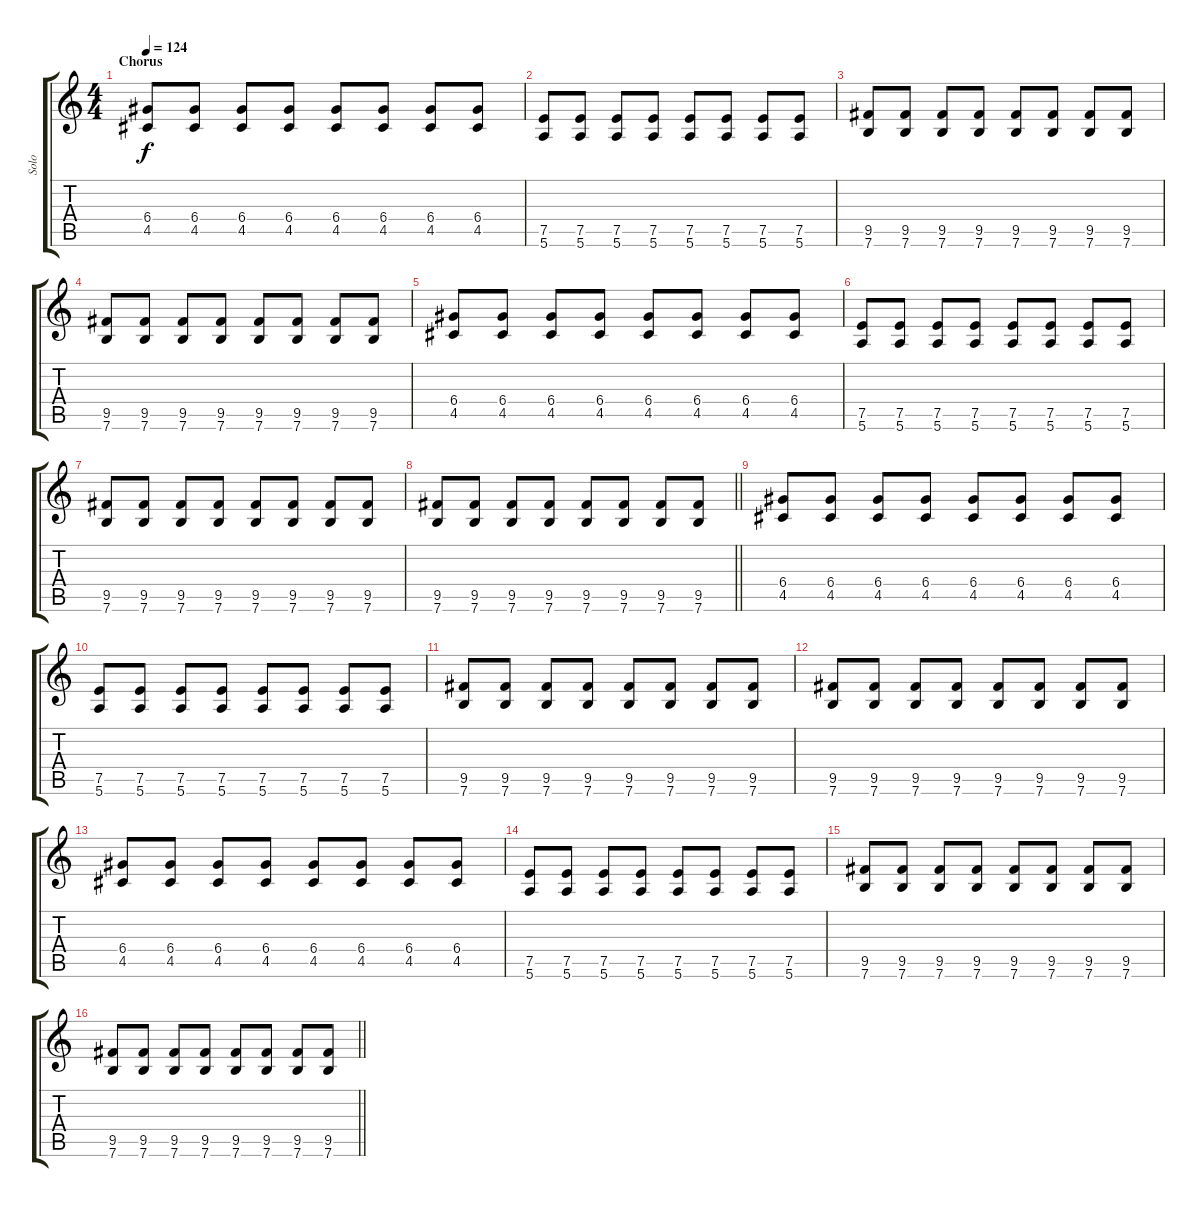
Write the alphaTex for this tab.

\track ("Solo" "Solo") {instrument electricguitarclean}
\staff {score tabs}
\tuning (E4 B3 G3 D3 A2 E2) {hide}
\ts (4 4)
\section ("" "Chorus")
\tempo 124
\clef g2
\ks c
(6.4 4.5).8{dy f instrument overdrivenguitar} (6.4 4.5).8 (6.4 4.5).8 (6.4 4.5).8 (6.4 4.5).8 (6.4 4.5).8 (6.4 4.5).8 (6.4 4.5).8 |
(7.5 5.6).8 (7.5 5.6).8 (7.5 5.6).8 (7.5 5.6).8 (7.5 5.6).8 (7.5 5.6).8 (7.5 5.6).8 (7.5 5.6).8 |
(9.5 7.6).8 (9.5 7.6).8 (9.5 7.6).8 (9.5 7.6).8 (9.5 7.6).8 (9.5 7.6).8 (9.5 7.6).8 (9.5 7.6).8 |
(9.5 7.6).8 (9.5 7.6).8 (9.5 7.6).8 (9.5 7.6).8 (9.5 7.6).8 (9.5 7.6).8 (9.5 7.6).8 (9.5 7.6).8 |
(6.4 4.5).8{instrument overdrivenguitar} (6.4 4.5).8 (6.4 4.5).8 (6.4 4.5).8 (6.4 4.5).8 (6.4 4.5).8 (6.4 4.5).8 (6.4 4.5).8 |
(7.5 5.6).8 (7.5 5.6).8 (7.5 5.6).8 (7.5 5.6).8 (7.5 5.6).8 (7.5 5.6).8 (7.5 5.6).8 (7.5 5.6).8 |
(9.5 7.6).8 (9.5 7.6).8 (9.5 7.6).8 (9.5 7.6).8 (9.5 7.6).8 (9.5 7.6).8 (9.5 7.6).8 (9.5 7.6).8 |
\barLineRight lightlight
(9.5 7.6).8 (9.5 7.6).8 (9.5 7.6).8 (9.5 7.6).8 (9.5 7.6).8 (9.5 7.6).8 (9.5 7.6).8 (9.5 7.6).8 |
(6.4 4.5).8{instrument overdrivenguitar} (6.4 4.5).8 (6.4 4.5).8 (6.4 4.5).8 (6.4 4.5).8 (6.4 4.5).8 (6.4 4.5).8 (6.4 4.5).8 |
(7.5 5.6).8 (7.5 5.6).8 (7.5 5.6).8 (7.5 5.6).8 (7.5 5.6).8 (7.5 5.6).8 (7.5 5.6).8 (7.5 5.6).8 |
(9.5 7.6).8 (9.5 7.6).8 (9.5 7.6).8 (9.5 7.6).8 (9.5 7.6).8 (9.5 7.6).8 (9.5 7.6).8 (9.5 7.6).8 |
(9.5 7.6).8 (9.5 7.6).8 (9.5 7.6).8 (9.5 7.6).8 (9.5 7.6).8 (9.5 7.6).8 (9.5 7.6).8 (9.5 7.6).8 |
(6.4 4.5).8{instrument overdrivenguitar} (6.4 4.5).8 (6.4 4.5).8 (6.4 4.5).8 (6.4 4.5).8 (6.4 4.5).8 (6.4 4.5).8 (6.4 4.5).8 |
(7.5 5.6).8 (7.5 5.6).8 (7.5 5.6).8 (7.5 5.6).8 (7.5 5.6).8 (7.5 5.6).8 (7.5 5.6).8 (7.5 5.6).8 |
(9.5 7.6).8 (9.5 7.6).8 (9.5 7.6).8 (9.5 7.6).8 (9.5 7.6).8 (9.5 7.6).8 (9.5 7.6).8 (9.5 7.6).8 |
\barLineRight lightlight
(9.5 7.6).8 (9.5 7.6).8 (9.5 7.6).8 (9.5 7.6).8 (9.5 7.6).8 (9.5 7.6).8 (9.5 7.6).8 (9.5 7.6).8
